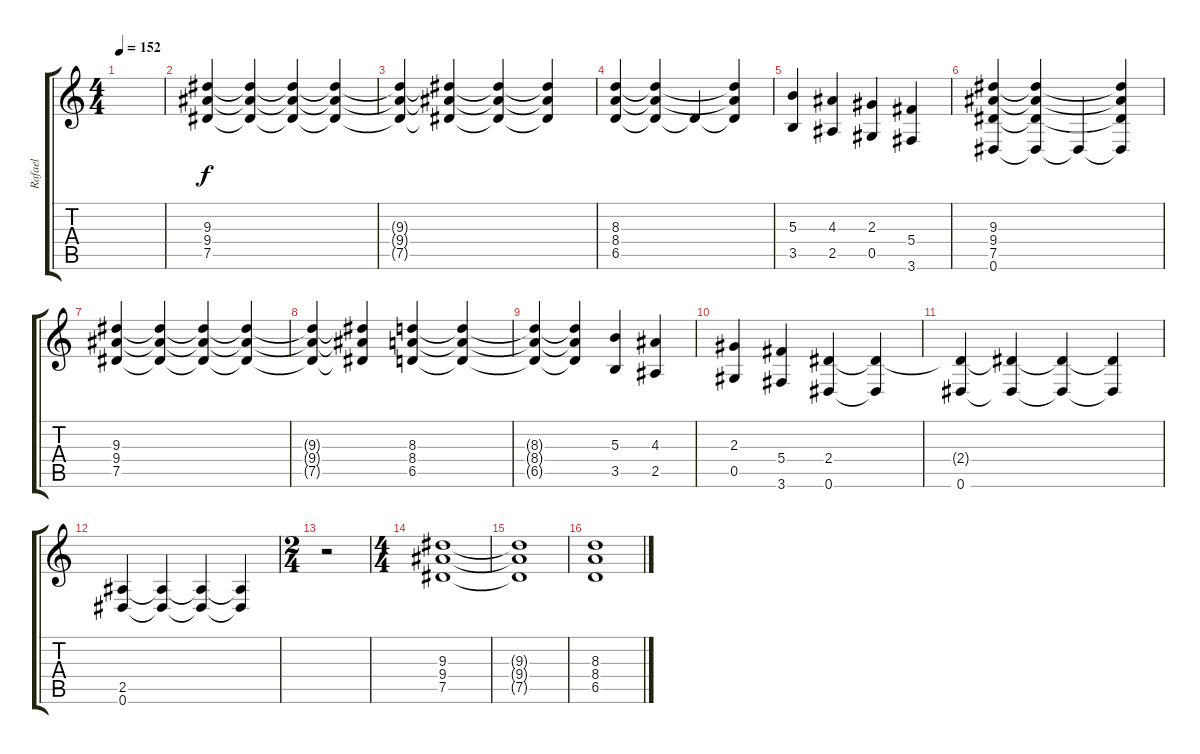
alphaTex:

\track ("Rafael" "Rafael") {instrument distortionguitar}
\staff {score tabs}
\tuning (Eb4 Bb3 Gb3 Db3 Ab2 Eb2) {hide}
\ts (4 4)
\tempo 152
\clef g2
\ks c
|
(9.3 9.4 7.5).4{instrument synthstrings1} (9.3{t} 9.4{t} 7.5{t}).4 (9.3{t} 9.4{t} 7.5{t}).4 (9.3{t} 9.4{t} 7.5{t}).4 |
(9.3{t} 9.4{t} 7.5{t}).4 (9.3{t} 9.4{t} 7.5{t}).4 (9.3{t} 9.4{t} 7.5{t}).4 (9.3{t} 9.4{t} 7.5{t}).4 |
(8.3 8.4 6.5).4 (8.3{t} 8.4{t} 6.5{t}).4 6.5{t}.4 (8.3{t} 8.4{t} 6.5{t}).4 |
(5.3 3.5).4 (4.3 2.5).4 (2.3 0.5).4 (5.4 3.6).4 |
(9.3 9.4 7.5 0.6).4 (9.3{t} 9.4{t} 7.5{t} 0.6{t}).4 0.6{t}.4 (9.3{t} 9.4{t} 7.5{t} 0.6{t}).4 |
(9.3 9.4 7.5).4 (9.3{t} 9.4{t} 7.5{t}).4 (9.3{t} 9.4{t} 7.5{t}).4 (9.3{t} 9.4{t} 7.5{t}).4 |
(9.3{t} 9.4{t} 7.5{t}).4 (9.3{t} 9.4{t} 7.5{t}).4 (8.3 8.4 6.5).4 (8.3{t} 8.4{t} 6.5{t}).4 |
(8.3{t} 8.4{t} 6.5{t}).4 (8.3{t} 8.4{t} 6.5{t}).4 (5.3 3.5).4 (4.3 2.5).4 |
(2.3 0.5).4 (5.4 3.6).4 (2.4 0.6).4 (2.4{t} 0.6{t}).4 |
(2.4{t} 0.6).4 (2.4{t} 0.6{t}).4 (2.4{t} 0.6{t}).4 (2.4{t} 0.6{t}).4 |
(2.5 0.6).4 (2.5{t} 0.6{t}).4 (2.5{t} 0.6{t}).4 (2.5{t} 0.6{t}).4 |
\ts (2 4)
r.2 |
\ts (4 4)
(9.3 9.4 7.5).1{instrument synthstrings1} |
(9.3{t} 9.4{t} 7.5{t}).1 |
(8.3 8.4 6.5).1
